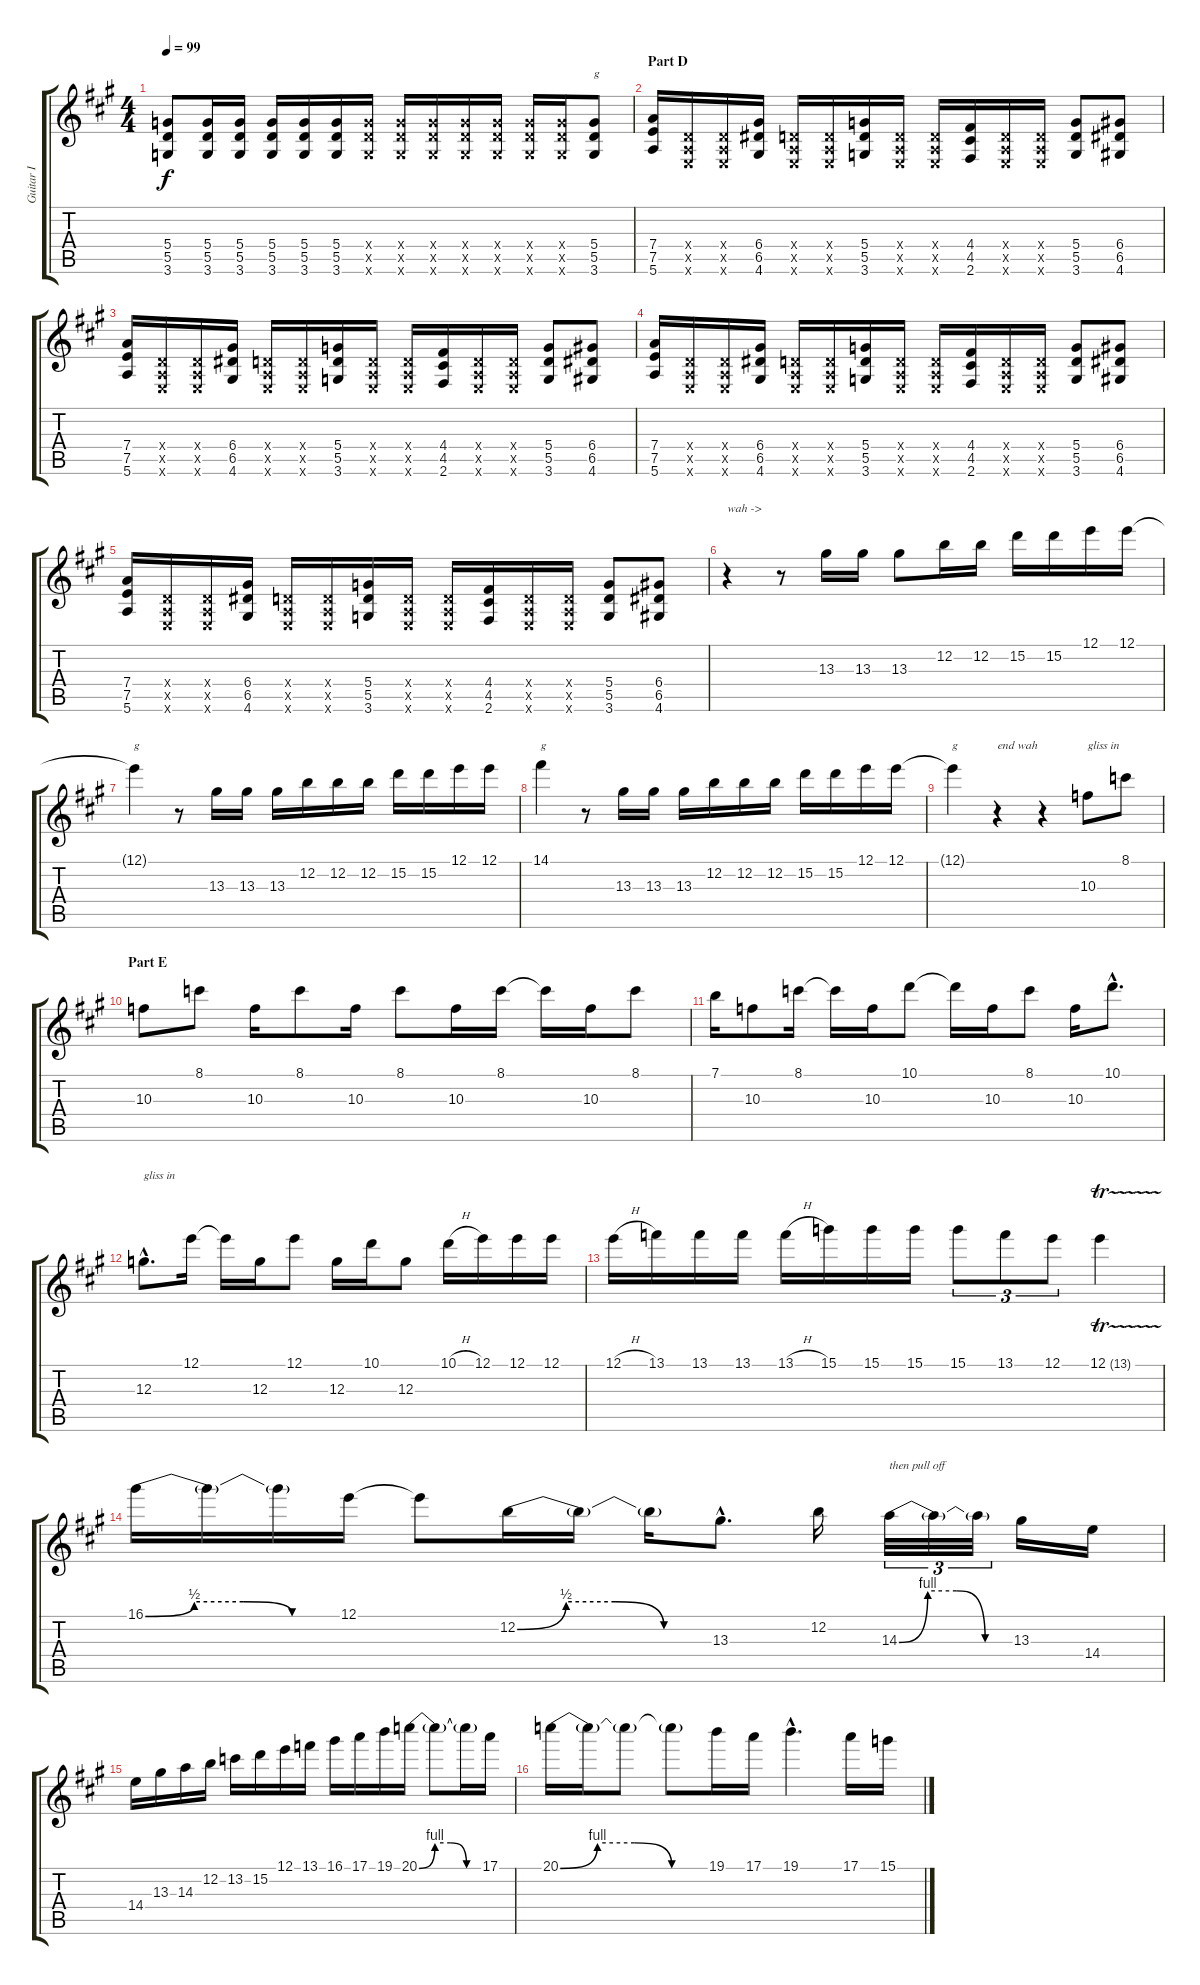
\track ("Guitar I" "Guitar I") {instrument distortionguitar}
\staff {score tabs}
\tuning (E4 B3 G3 D3 A2 E2) {hide}
\ts (4 4)
\tempo 99
\clef g2
\ks a
(5.4 5.5 3.6).8{dy f} (5.4 5.5 3.6).16 (5.4 5.5 3.6).16 (5.4 5.5 3.6).16 (5.4 5.5 3.6).16 (5.4 5.5 3.6).16 (5.4{x} 5.5{x} 3.6{x}).16 (5.4{x} 5.5{x} 3.6{x}).16 (5.4{x} 5.5{x} 3.6{x}).16 (5.4{x} 5.5{x} 3.6{x}).16 (5.4{x} 5.5{x} 3.6{x}).16 (5.4{x} 5.5{x} 3.6{x}).16 (5.4{x} 5.5{x} 3.6{x}).16 (5.4 5.5 3.6).8{txt "g"} |
\section ("" "Part D")
(7.4 7.5 5.6).16 (0.4{x} 0.5{x} 0.6{x}).16 (0.4{x} 0.5{x} 0.6{x}).16 (6.4 6.5 4.6).16 (0.4{x} 0.5{x} 0.6{x}).16 (0.4{x} 0.5{x} 0.6{x}).16 (5.4 5.5 3.6).16 (0.4{x} 0.5{x} 0.6{x}).16 (0.4{x} 0.5{x} 0.6{x}).16 (4.4 4.5 2.6).16 (0.4{x} 0.5{x} 0.6{x}).16 (0.4{x} 0.5{x} 0.6{x}).16 (5.4 5.5 3.6).8 (6.4 6.5 4.6).8 |
(7.4 7.5 5.6).16 (0.4{x} 0.5{x} 0.6{x}).16 (0.4{x} 0.5{x} 0.6{x}).16 (6.4 6.5 4.6).16 (0.4{x} 0.5{x} 0.6{x}).16 (0.4{x} 0.5{x} 0.6{x}).16 (5.4 5.5 3.6).16 (0.4{x} 0.5{x} 0.6{x}).16 (0.4{x} 0.5{x} 0.6{x}).16 (4.4 4.5 2.6).16 (0.4{x} 0.5{x} 0.6{x}).16 (0.4{x} 0.5{x} 0.6{x}).16 (5.4 5.5 3.6).8 (6.4 6.5 4.6).8 |
(7.4 7.5 5.6).16 (0.4{x} 0.5{x} 0.6{x}).16 (0.4{x} 0.5{x} 0.6{x}).16 (6.4 6.5 4.6).16 (0.4{x} 0.5{x} 0.6{x}).16 (0.4{x} 0.5{x} 0.6{x}).16 (5.4 5.5 3.6).16 (0.4{x} 0.5{x} 0.6{x}).16 (0.4{x} 0.5{x} 0.6{x}).16 (4.4 4.5 2.6).16 (0.4{x} 0.5{x} 0.6{x}).16 (0.4{x} 0.5{x} 0.6{x}).16 (5.4 5.5 3.6).8 (6.4 6.5 4.6).8 |
(7.4 7.5 5.6).16 (0.4{x} 0.5{x} 0.6{x}).16 (0.4{x} 0.5{x} 0.6{x}).16 (6.4 6.5 4.6).16 (0.4{x} 0.5{x} 0.6{x}).16 (0.4{x} 0.5{x} 0.6{x}).16 (5.4 5.5 3.6).16 (0.4{x} 0.5{x} 0.6{x}).16 (0.4{x} 0.5{x} 0.6{x}).16 (4.4 4.5 2.6).16 (0.4{x} 0.5{x} 0.6{x}).16 (0.4{x} 0.5{x} 0.6{x}).16 (5.4 5.5 3.6).8 (6.4 6.5 4.6).8 |
r.4{txt "wah ->" volume 14 balance 8} r.8 13.3.16 13.3.16 13.3.8 12.2.16 12.2.16 15.2.16 15.2.16 12.1.16 12.1.16 |
12.1{t}.4{txt "g"} r.8 13.3.16 13.3.16 13.3.16 12.2.16 12.2.16 12.2.16 15.2.16 15.2.16 12.1.16 12.1.16 |
14.1.4{txt "g"} r.8 13.3.16 13.3.16 13.3.16 12.2.16 12.2.16 12.2.16 15.2.16 15.2.16 12.1.16 12.1.16 |
12.1{t}.4{txt "g"} r.4{txt "end wah"} r.4 10.3.8{txt "gliss in"} 8.1.8 |
\section ("" "Part E")
10.3.8 8.1.8 10.3.16 8.1.8 10.3.16 8.1.8 10.3.16 8.1.16 8.1{t}.16 10.3.16 8.1.8 |
7.1.16 10.3.8 8.1.16 8.1{t}.16 10.3.16 10.1.8 10.1{t}.16 10.3.16 8.1.8 10.3.16 10.1{hac}.8{d} |
12.3{hac}.8{d txt "gliss in"} 12.1.16 12.1{t}.16 12.3.16 12.1.8 12.3.16 10.1.16 12.3.8 10.1{h}.16 12.1.16 12.1.16 12.1.16 |
12.1{h}.16 13.1.16 13.1.16 13.1.16 13.1{h}.16 15.1.16 15.1.16 15.1.16 15.1.8{tu (3 2)} 13.1.8{tu (3 2)} 12.1.8{tu (3 2)} 12.1{tr (13 16)}.4 |
16.1{be (custom 0 0 15 2 30 2 45 0 60 0)}.16 16.1{t}.16 16.1{t}.16 12.1.16 12.1{t}.8 12.2{be (custom 0 0 15 2 30 2 45 0 60 0)}.16 12.2{t}.16 12.2{t}.16 13.3{hac}.8{d} 12.2.16 14.3{be (custom 0 0 15 4 30 4 45 0 60 0)}.32{tu (3 2) txt "then pull off"} 14.3{t}.32{tu (3 2)} 14.3{t}.32{tu (3 2)} 13.3.16 14.4.16 |
14.4.16 13.3.16 14.3.16 12.2.16 13.2.16 15.2.16 12.1.16 13.1.16 16.1.16 17.1.16 19.1.16 20.1{be (custom 0 0 15 4 30 4 45 0 60 0)}.16 20.1{t}.8 20.1{t}.16 17.1.16 |
20.1{be (custom 0 0 15 4 30 4 45 0 60 0)}.16 20.1{t}.16 20.1{t}.8 20.1{t}.8 19.1.16 17.1.16 19.1{hac}.4{d} 17.1.16 15.1.16
